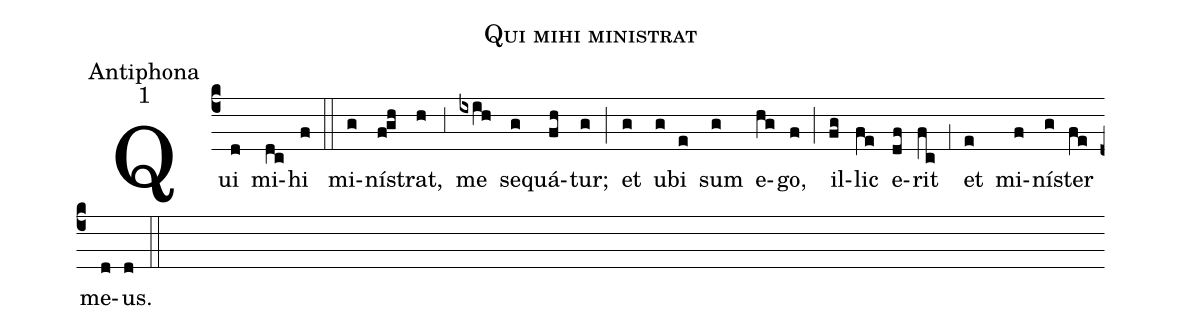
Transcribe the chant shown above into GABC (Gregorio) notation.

name:Qui mihi ministrat;
office-part:Antiphona;
mode:1;
%%
(c4) Qui(d) mi(dc)hi(f) (::) mi(g)ní(f!gh)strat,(h) (;3) me(ixih) se(g)quá(fh)tur;(g) (;) et(g) u(g)bi(e) sum(g) e(hg)go,(f) (;) il(fg)lic(fe) e(df)rit(fc) (;1) et(e) mi(f)ní(g)ster(fe) me(d)us.(d) (::)
